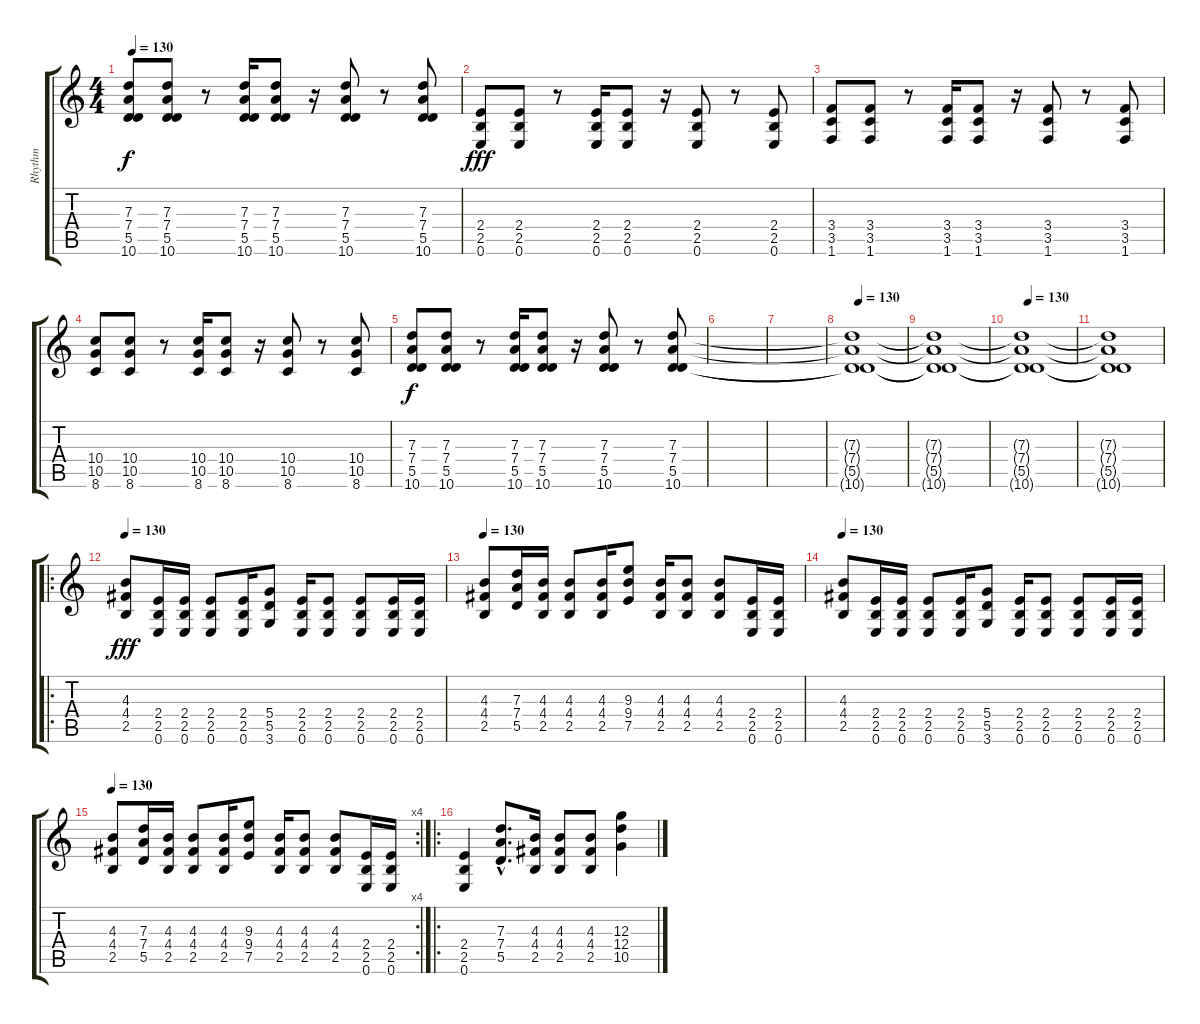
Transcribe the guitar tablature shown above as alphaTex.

\track ("Rhythm" "Rhythm") {instrument distortionguitar}
\staff {score tabs}
\tuning (E4 B3 G3 D3 A2 E2) {hide}
\ts (4 4)
\tempo 130
\clef g2
\ks c
(7.3 7.4 5.5 10.6).8{dy f} (7.3 7.4 5.5 10.6).8 r.8 (7.3 7.4 5.5 10.6).16 (7.3 7.4 5.5 10.6).8 r.16 (7.3 7.4 5.5 10.6).8 r.8 (7.3 7.4 5.5 10.6).8 |
(2.4 2.5 0.6).8{dy fff} (2.4 2.5 0.6).8 r.8 (2.4 2.5 0.6).16 (2.4 2.5 0.6).8 r.16 (2.4 2.5 0.6).8 r.8 (2.4 2.5 0.6).8 |
(3.4 3.5 1.6).8 (3.4 3.5 1.6).8 r.8 (3.4 3.5 1.6).16 (3.4 3.5 1.6).8 r.16 (3.4 3.5 1.6).8 r.8 (3.4 3.5 1.6).8 |
(10.4 10.5 8.6).8 (10.4 10.5 8.6).8 r.8 (10.4 10.5 8.6).16 (10.4 10.5 8.6).8 r.16 (10.4 10.5 8.6).8 r.8 (10.4 10.5 8.6).8 |
(7.3 7.4 5.5 10.6).8{dy f} (7.3 7.4 5.5 10.6).8 r.8 (7.3 7.4 5.5 10.6).16 (7.3 7.4 5.5 10.6).8 r.16 (7.3 7.4 5.5 10.6).8 r.8 (7.3 7.4 5.5 10.6).8 |
|
|
\tempo 130
(7.3{t} 7.4{t} 5.5{t} 10.6{t}).1 |
(7.3{t} 7.4{t} 5.5{t} 10.6{t}).1 |
\tempo 130
(7.3{t} 7.4{t} 5.5{t} 10.6{t}).1 |
(7.3{t} 7.4{t} 5.5{t} 10.6{t}).1 |
\ro
\tempo 130
(4.3 4.4 2.5).8{dy fff volume 11} (2.4 2.5 0.6).16 (2.4 2.5 0.6).16 (2.4 2.5 0.6).8 (2.4 2.5 0.6).16 (5.4 5.5 3.6).8 (2.4 2.5 0.6).16 (2.4 2.5 0.6).8 (2.4 2.5 0.6).8 (2.4 2.5 0.6).16 (2.4 2.5 0.6).16 |
\tempo 130
(4.3 4.4 2.5).8 (7.3 7.4 5.5).16 (4.3 4.4 2.5).16 (4.3 4.4 2.5).8 (4.3 4.4 2.5).16 (9.3 9.4 7.5).8 (4.3 4.4 2.5).16 (4.3 4.4 2.5).8 (4.3 4.4 2.5).8 (2.4 2.5 0.6).16 (2.4 2.5 0.6).16 |
\tempo 130
(4.3 4.4 2.5).8 (2.4 2.5 0.6).16 (2.4 2.5 0.6).16 (2.4 2.5 0.6).8 (2.4 2.5 0.6).16 (5.4 5.5 3.6).8 (2.4 2.5 0.6).16 (2.4 2.5 0.6).8 (2.4 2.5 0.6).8 (2.4 2.5 0.6).16 (2.4 2.5 0.6).16 |
\rc 4
\tempo 130
(4.3 4.4 2.5).8 (7.3 7.4 5.5).16 (4.3 4.4 2.5).16 (4.3 4.4 2.5).8 (4.3 4.4 2.5).16 (9.3 9.4 7.5).8 (4.3 4.4 2.5).16 (4.3 4.4 2.5).8 (4.3 4.4 2.5).8 (2.4 2.5 0.6).16 (2.4 2.5 0.6).16 |
\ro
(2.4 2.5 0.6).4 (7.3{hac} 7.4{hac} 5.5{hac}).8{d} (4.3 4.4 2.5).16 (4.3 4.4 2.5).8 (4.3 4.4 2.5).8 (12.3 12.4 10.5).4
